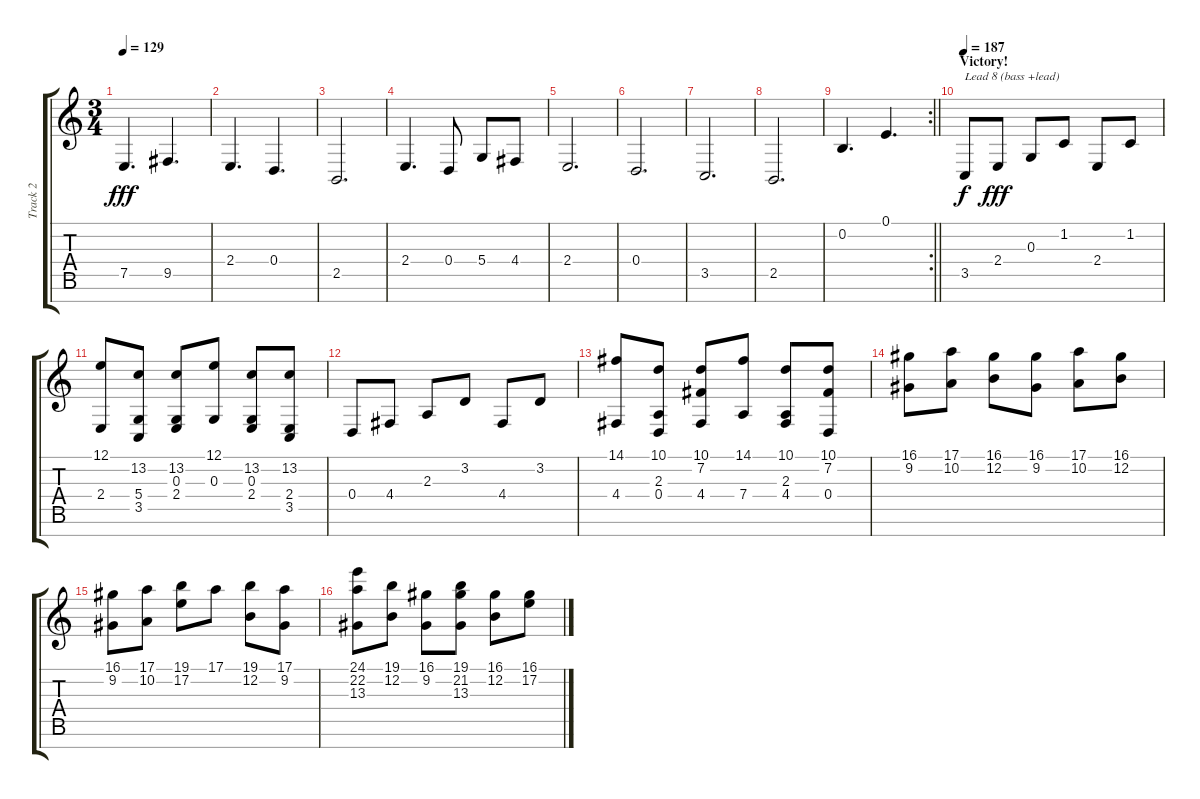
\track ("Track 2" "Track 2") {instrument stringensemble1}
\staff {score tabs}
\tuning (E4 B3 G3 D3 A2 E2 B1) {hide}
\ts (3 4)
\tempo 129
\clef g2
\ks c
7.5.4{d dy fff} 9.5.4{d} |
2.4.4{d} 0.4.4{d} |
2.5.2{d} |
2.4.4{d} 0.4.8 5.4.8 4.4.8 |
2.4.2{d} |
0.4.2{d} |
3.5.2{d} |
2.5.2{d} |
\rc 2
\barLineRight lightlight
0.2.4{d} 0.1.4{d} |
\section ("" "Victory!")
\tempo 187
3.5.8{txt "Lead 8 (bass +lead)" dy f volume 11 instrument lead8bassandlead} 2.4.8{dy fff} 0.3.8 1.2.8 2.4.8 1.2.8 |
(12.1 2.4).8 (13.2 5.4 3.5).8 (13.2 0.3 2.4).8 (12.1 0.3).8 (13.2 0.3 2.4).8 (13.2 2.4 3.5).8 |
0.4.8 4.4.8 2.3.8 3.2.8 4.4.8 3.2.8 |
(14.1 4.4).8 (10.1 2.3 0.4).8 (10.1 7.2 4.4).8 (14.1 7.4).8 (10.1 2.3 4.4).8 (10.1 7.2 0.4).8 |
(16.1 9.2).8 (17.1 10.2).8 (16.1 12.2).8 (16.1 9.2).8 (17.1 10.2).8 (16.1 12.2).8 |
(16.1 9.2).8 (17.1 10.2).8 (19.1 17.2).8 17.1.8 (19.1 12.2).8 (17.1 9.2).8 |
(24.1 22.2 13.3).8 (19.1 12.2).8 (16.1 9.2).8 (19.1 21.2 13.3).8 (16.1 12.2).8 (16.1 17.2).8
